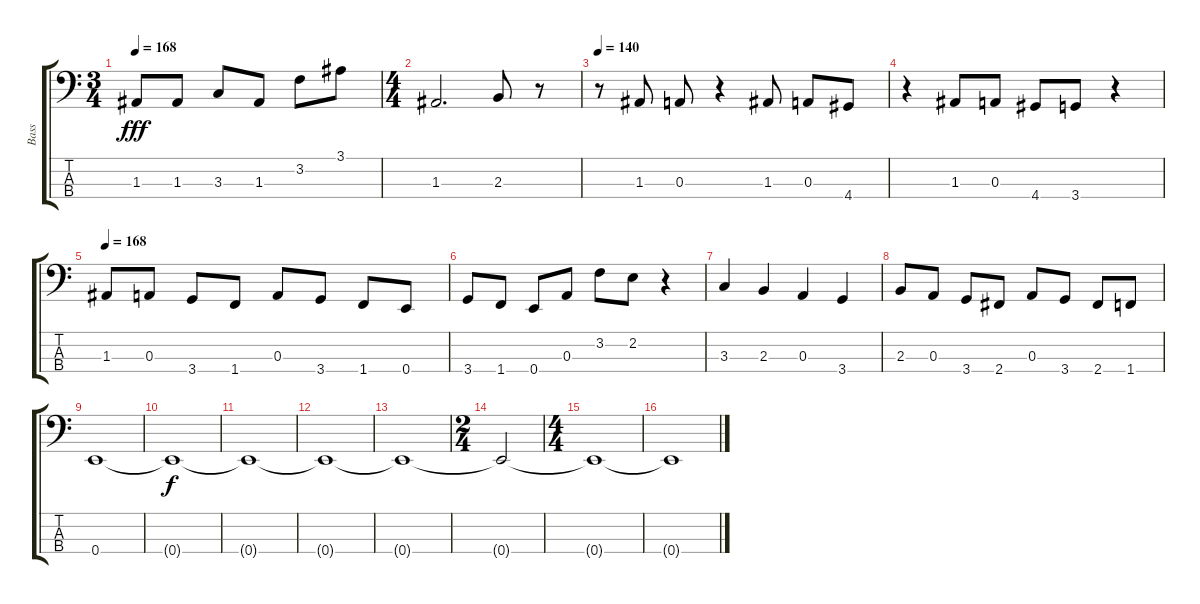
\track ("Bass" "Bass") {instrument electricbasspick}
\staff {score tabs}
\tuning (G2 D2 A1 E1) {hide}
\ts (3 4)
\tempo 168
\clef f4
\ks c
1.3.8{dy fff} 1.3.8 3.3.8 1.3.8 3.2.8 3.1.8 |
\ts (4 4)
1.3.2{d} 2.3.8 r.8 |
\tempo 140
r.8 1.3.8 0.3.8 r.4 1.3.8 0.3.8 4.4.8 |
r.4 1.3.8 0.3.8 4.4.8 3.4.8 r.4 |
\tempo 168
1.3.8 0.3.8 3.4.8 1.4.8 0.3.8 3.4.8 1.4.8 0.4.8 |
3.4.8 1.4.8 0.4.8 0.3.8 3.2.8 2.2.8 r.4 |
3.3.4 2.3.4 0.3.4 3.4.4 |
2.3.8 0.3.8 3.4.8 2.4.8 0.3.8 3.4.8 2.4.8 1.4.8 |
0.4.1{volume 14} |
0.4{t}.1{dy f} |
0.4{t}.1{volume 12} |
0.4{t}.1 |
0.4{t}.1{volume 10} |
\ts (2 4)
0.4{t}.2 |
\ts (4 4)
0.4{t}.1{volume 8} |
0.4{t}.1
